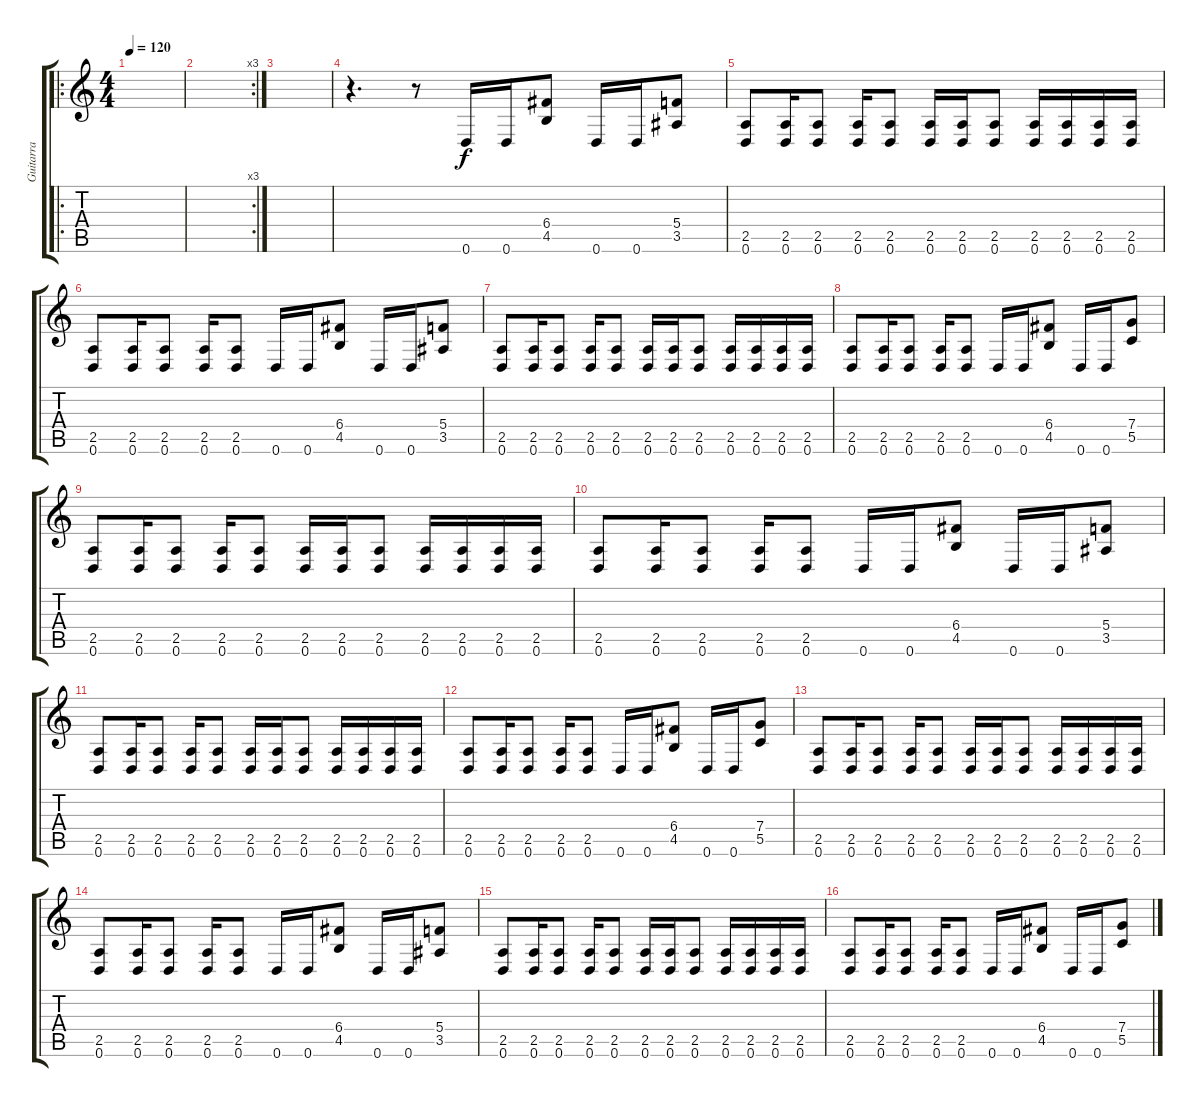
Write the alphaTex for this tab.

\track ("Guitarra" "Guitarra") {instrument distortionguitar}
\staff {score tabs}
\tuning (D4 A3 F3 C3 G2 D2) {hide}
\ro
\ts (4 4)
\tempo 120
\clef g2
\ks c
|
\rc 3
|
|
r.4{d} r.8 0.6.16 0.6.16 (6.4 4.5).8 0.6.16 0.6.16 (5.4 3.5).8 |
(2.5 0.6).8 (2.5 0.6).16 (2.5 0.6).8 (2.5 0.6).16 (2.5 0.6).8 (2.5 0.6).16 (2.5 0.6).16 (2.5 0.6).8 (2.5 0.6).16 (2.5 0.6).16 (2.5 0.6).16 (2.5 0.6).16 |
(2.5 0.6).8 (2.5 0.6).16 (2.5 0.6).8 (2.5 0.6).16 (2.5 0.6).8 0.6.16 0.6.16 (6.4 4.5).8 0.6.16 0.6.16 (5.4 3.5).8 |
(2.5 0.6).8 (2.5 0.6).16 (2.5 0.6).8 (2.5 0.6).16 (2.5 0.6).8 (2.5 0.6).16 (2.5 0.6).16 (2.5 0.6).8 (2.5 0.6).16 (2.5 0.6).16 (2.5 0.6).16 (2.5 0.6).16 |
(2.5 0.6).8 (2.5 0.6).16 (2.5 0.6).8 (2.5 0.6).16 (2.5 0.6).8 0.6.16 0.6.16 (6.4 4.5).8 0.6.16 0.6.16 (7.4 5.5).8 |
(2.5 0.6).8 (2.5 0.6).16 (2.5 0.6).8 (2.5 0.6).16 (2.5 0.6).8 (2.5 0.6).16 (2.5 0.6).16 (2.5 0.6).8 (2.5 0.6).16 (2.5 0.6).16 (2.5 0.6).16 (2.5 0.6).16 |
(2.5 0.6).8 (2.5 0.6).16 (2.5 0.6).8 (2.5 0.6).16 (2.5 0.6).8 0.6.16 0.6.16 (6.4 4.5).8 0.6.16 0.6.16 (5.4 3.5).8 |
(2.5 0.6).8 (2.5 0.6).16 (2.5 0.6).8 (2.5 0.6).16 (2.5 0.6).8 (2.5 0.6).16 (2.5 0.6).16 (2.5 0.6).8 (2.5 0.6).16 (2.5 0.6).16 (2.5 0.6).16 (2.5 0.6).16 |
(2.5 0.6).8 (2.5 0.6).16 (2.5 0.6).8 (2.5 0.6).16 (2.5 0.6).8 0.6.16 0.6.16 (6.4 4.5).8 0.6.16 0.6.16 (7.4 5.5).8 |
(2.5 0.6).8 (2.5 0.6).16 (2.5 0.6).8 (2.5 0.6).16 (2.5 0.6).8 (2.5 0.6).16 (2.5 0.6).16 (2.5 0.6).8 (2.5 0.6).16 (2.5 0.6).16 (2.5 0.6).16 (2.5 0.6).16 |
(2.5 0.6).8 (2.5 0.6).16 (2.5 0.6).8 (2.5 0.6).16 (2.5 0.6).8 0.6.16 0.6.16 (6.4 4.5).8 0.6.16 0.6.16 (5.4 3.5).8 |
(2.5 0.6).8 (2.5 0.6).16 (2.5 0.6).8 (2.5 0.6).16 (2.5 0.6).8 (2.5 0.6).16 (2.5 0.6).16 (2.5 0.6).8 (2.5 0.6).16 (2.5 0.6).16 (2.5 0.6).16 (2.5 0.6).16 |
(2.5 0.6).8 (2.5 0.6).16 (2.5 0.6).8 (2.5 0.6).16 (2.5 0.6).8 0.6.16 0.6.16 (6.4 4.5).8 0.6.16 0.6.16 (7.4 5.5).8
